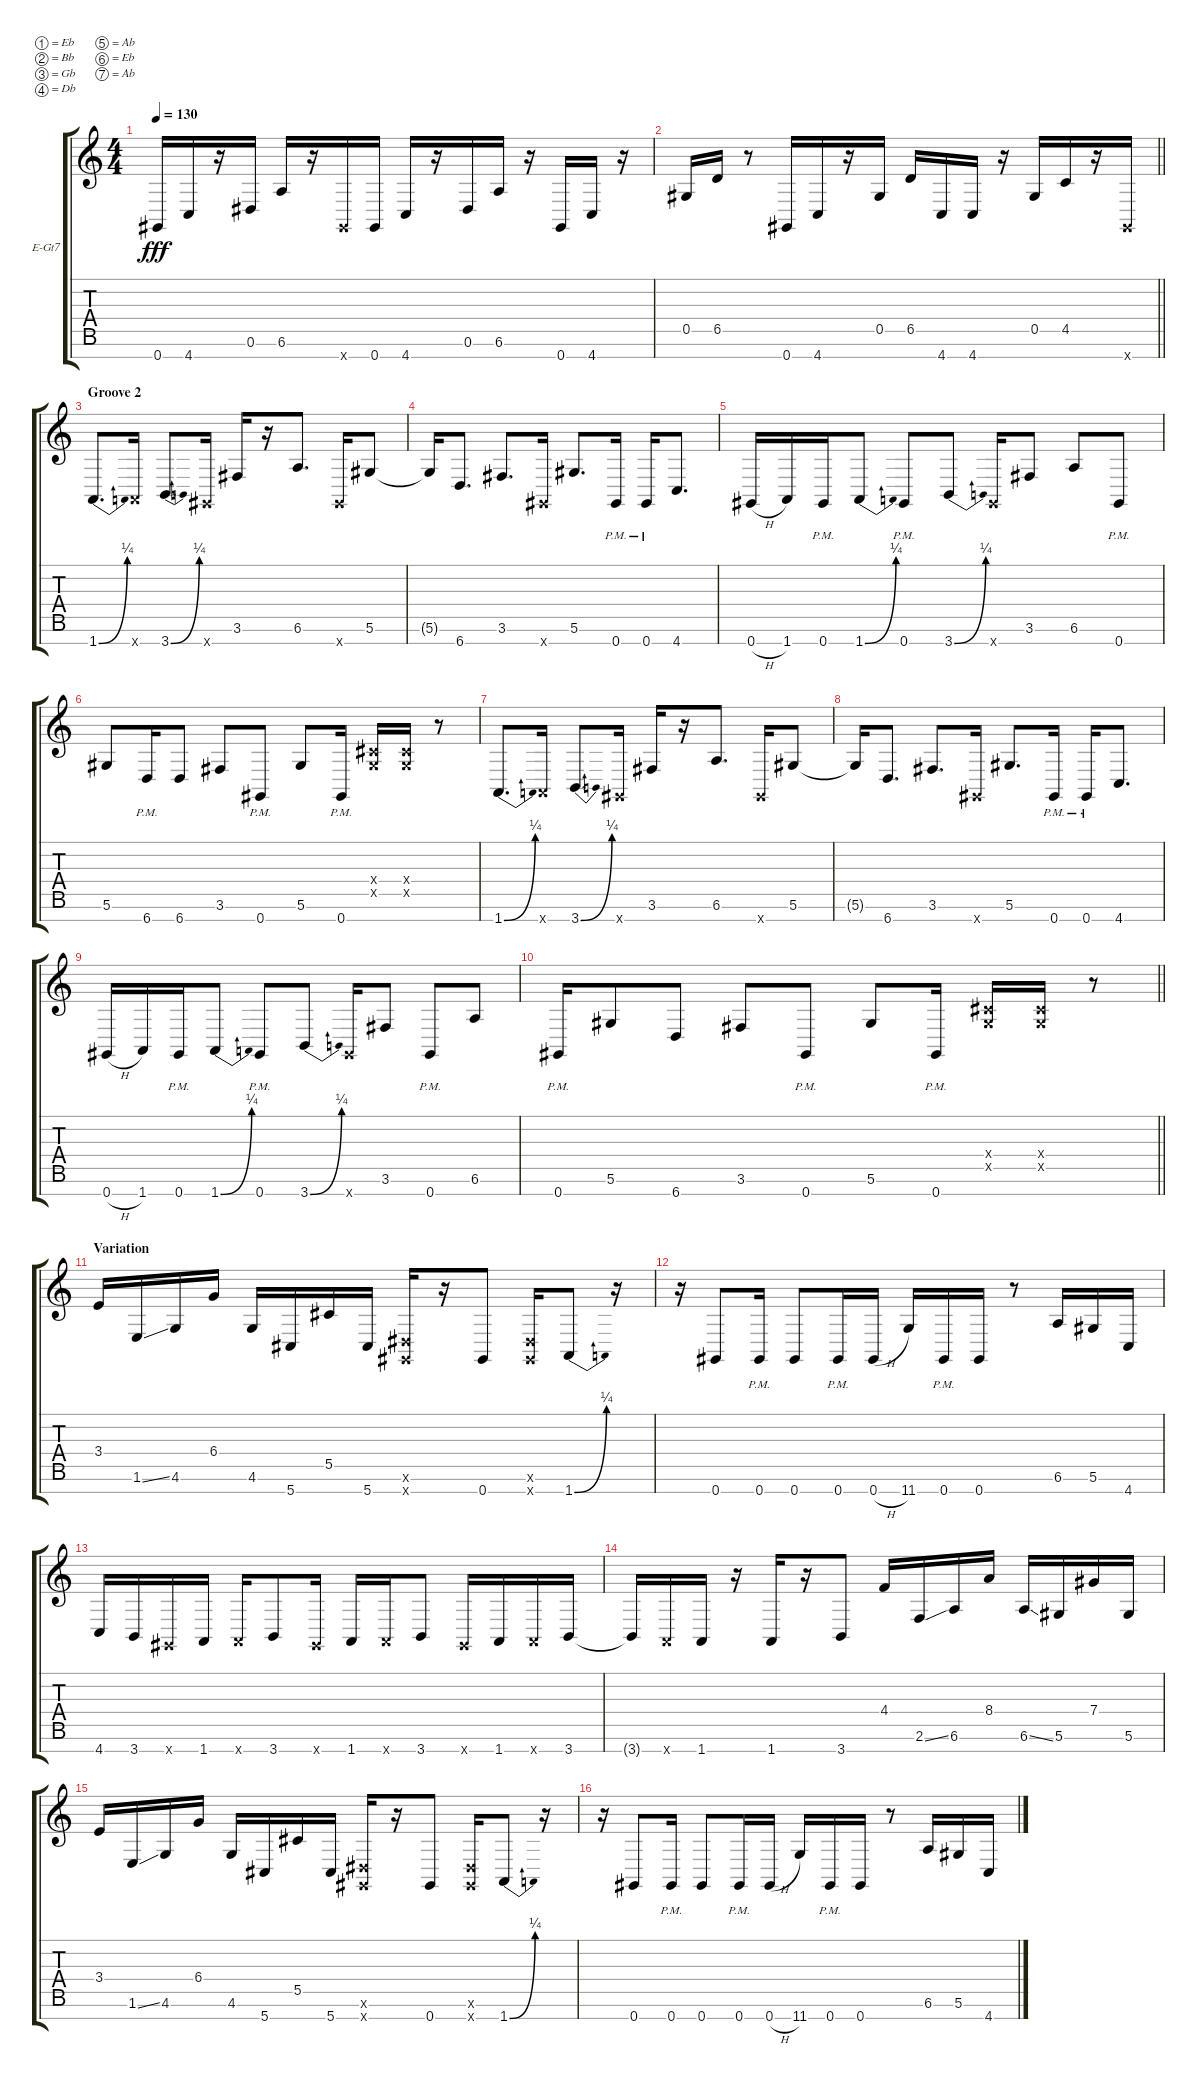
\bracketExtendMode groupsimilarinstruments
\firstSystemTrackNameOrientation horizontal
\otherSystemsTrackNameOrientation horizontal
\track ("IF YOU HAVE TABS TO OTHER BULB/MISHA-MANSOOR SONGS NOT YET POSTED...PLEASE POST THEM!!!!" "E-Gt7") {instrument distortionguitar}
\staff {score tabs}
\tuning (Eb4 Bb3 Gb3 Db3 Ab2 Eb2 Ab1)
\ts (4 4)
\tempo 130
\clef g2
\ks c
0.7.16{dy fff} 4.7.16 r.16 0.6.16 6.6.16 r.16 0.7{x}.16 0.7.16 4.7.16 r.16 0.6.16 6.6.16 r.16 0.7.16 4.7.16 r.16 |
\barLineRight lightlight
0.5.16 6.5.16 r.8 0.7.16 4.7.16 r.16 0.5.16 6.5.16 4.7.16 4.7.16 r.16 0.5.16 4.5.16 r.16 0.7{x}.16 |
\section ("" "Groove 2")
1.7{be (bend 0 0 60 1)}.8{d} 1.7{x}.16 3.7{be (bend 0 0 60 1)}.8{d} 0.7{x}.16 3.6.16 r.16 6.6.8{d} 0.7{x}.16 5.6.8 |
5.6{t}.16 6.7.8{d} 3.6.8{d} 0.7{x}.16 5.6.8{d} 0.7{pm}.16 0.7{pm}.16 4.7.8{d} |
0.7{h}.16 1.7.16 0.7{pm}.16 1.7{be (bend 0 0 60 1)}.8 0.7{pm}.8 3.7{be (bend 0 0 60 1)}.8 0.7{x}.16 3.6.8 6.6.8 0.7{pm}.8 |
5.6.8 6.7{pm}.16 6.7.8 3.6.8 0.7{pm}.8 5.6.8 0.7{pm}.16 (0.4{x} 0.5{x}).16 (0.4{x} 0.5{x}).16 r.8 |
1.7{be (bend 0 0 60 1)}.8{d} 1.7{x}.16 3.7{be (bend 0 0 60 1)}.8{d} 0.7{x}.16 3.6.16 r.16 6.6.8{d} 0.7{x}.16 5.6.8 |
5.6{t}.16 6.7.8{d} 3.6.8{d} 0.7{x}.16 5.6.8{d} 0.7{pm}.16 0.7{pm}.16 4.7.8{d} |
0.7{h}.16 1.7.16 0.7{pm}.16 1.7{be (bend 0 0 60 1)}.8 0.7{pm}.8 3.7{be (bend 0 0 60 1)}.8 0.7{x}.16 3.6.8 0.7{pm}.8 6.6.8 |
\barLineRight lightlight
0.7{pm}.16 5.6.8 6.7.8 3.6.8 0.7{pm}.8 5.6.8 0.7{pm}.16 (0.4{x} 0.5{x}).16 (0.4{x} 0.5{x}).16 r.8 |
\section ("" "Variation")
3.4.16 1.6{ss}.16 4.6.16 6.4.16 4.6.16 5.7.16 5.5.16 5.7.16 (0.6{x} 0.7{x}).16 r.16 0.7.8 (0.6{x} 0.7{x}).16 1.7{be (bend 0 0 60 1)}.8 r.16 |
r.16 0.7.8 0.7{pm}.16 0.7.8 0.7{pm}.16 0.7{h}.16 11.7.16 0.7{pm}.16 0.7.16 r.8 6.6.16 5.6.16 4.7.16 |
4.7.16 3.7.16 0.7{x}.16 1.7.16 1.7{x}.16 3.7.8 0.7{x}.16 1.7.16 1.7{x}.16 3.7.8 0.7{x}.16 1.7.16 1.7{x}.16 3.7.16 |
3.7{t}.16 1.7{x}.16 1.7.16 r.16 1.7.16 r.16 3.7.8 4.4.16 2.6{ss}.16 6.6.16 8.4.16 6.6{ss}.16 5.6.16 7.4.16 5.6.16 |
3.4.16 1.6{ss}.16 4.6.16 6.4.16 4.6.16 5.7.16 5.5.16 5.7.16 (0.6{x} 0.7{x}).16 r.16 0.7.8 (0.6{x} 0.7{x}).16 1.7{be (bend 0 0 60 1)}.8 r.16 |
r.16 0.7.8 0.7{pm}.16 0.7.8 0.7{pm}.16 0.7{h}.16 11.7.16 0.7{pm}.16 0.7.16 r.8 6.6.16 5.6.16 4.7.16
